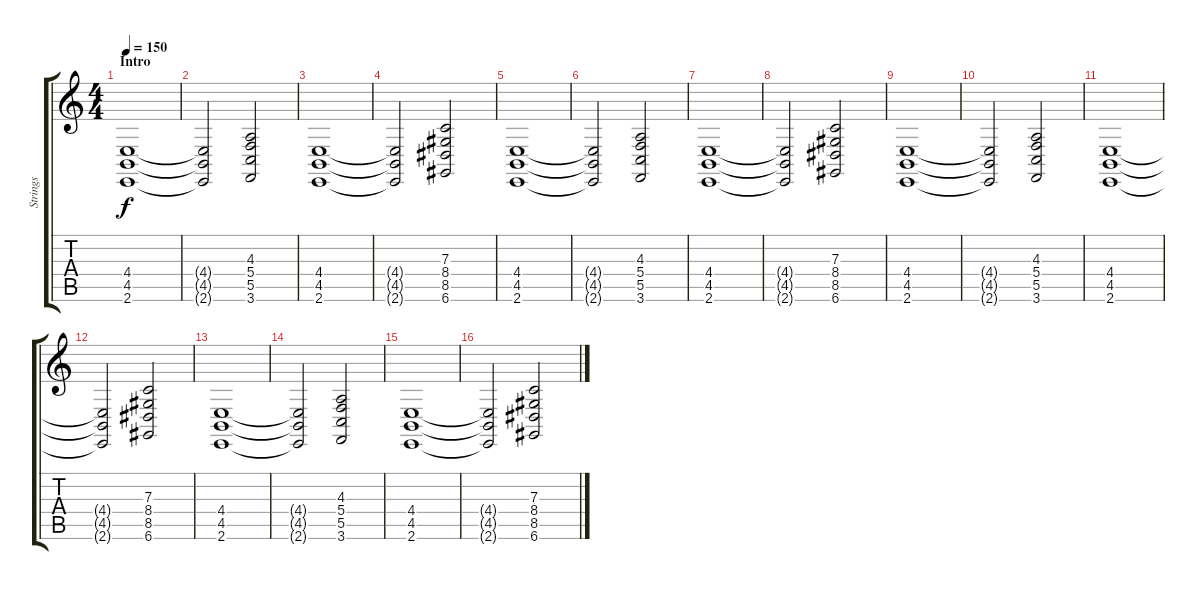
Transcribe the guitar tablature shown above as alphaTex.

\track ("Strings" "Strings") {instrument stringensemble1}
\staff {score tabs}
\tuning (D4 A3 F3 C3 G2 D2) {hide}
\ts (4 4)
\section ("" "Intro")
\tempo 150
\clef g2
\ks c
(4.4 4.5 2.6).1{dy f instrument stringensemble1} |
(4.4{t} 4.5{t} 2.6{t}).2 (4.3 5.4 5.5 3.6).2 |
(4.4 4.5 2.6).1 |
(4.4{t} 4.5{t} 2.6{t}).2 (7.3 8.4 8.5 6.6).2 |
(4.4 4.5 2.6).1 |
(4.4{t} 4.5{t} 2.6{t}).2 (4.3 5.4 5.5 3.6).2 |
(4.4 4.5 2.6).1 |
(4.4{t} 4.5{t} 2.6{t}).2 (7.3 8.4 8.5 6.6).2 |
(4.4 4.5 2.6).1 |
(4.4{t} 4.5{t} 2.6{t}).2 (4.3 5.4 5.5 3.6).2 |
(4.4 4.5 2.6).1 |
(4.4{t} 4.5{t} 2.6{t}).2 (7.3 8.4 8.5 6.6).2 |
(4.4 4.5 2.6).1 |
(4.4{t} 4.5{t} 2.6{t}).2 (4.3 5.4 5.5 3.6).2 |
(4.4 4.5 2.6).1 |
(4.4{t} 4.5{t} 2.6{t}).2 (7.3 8.4 8.5 6.6).2
